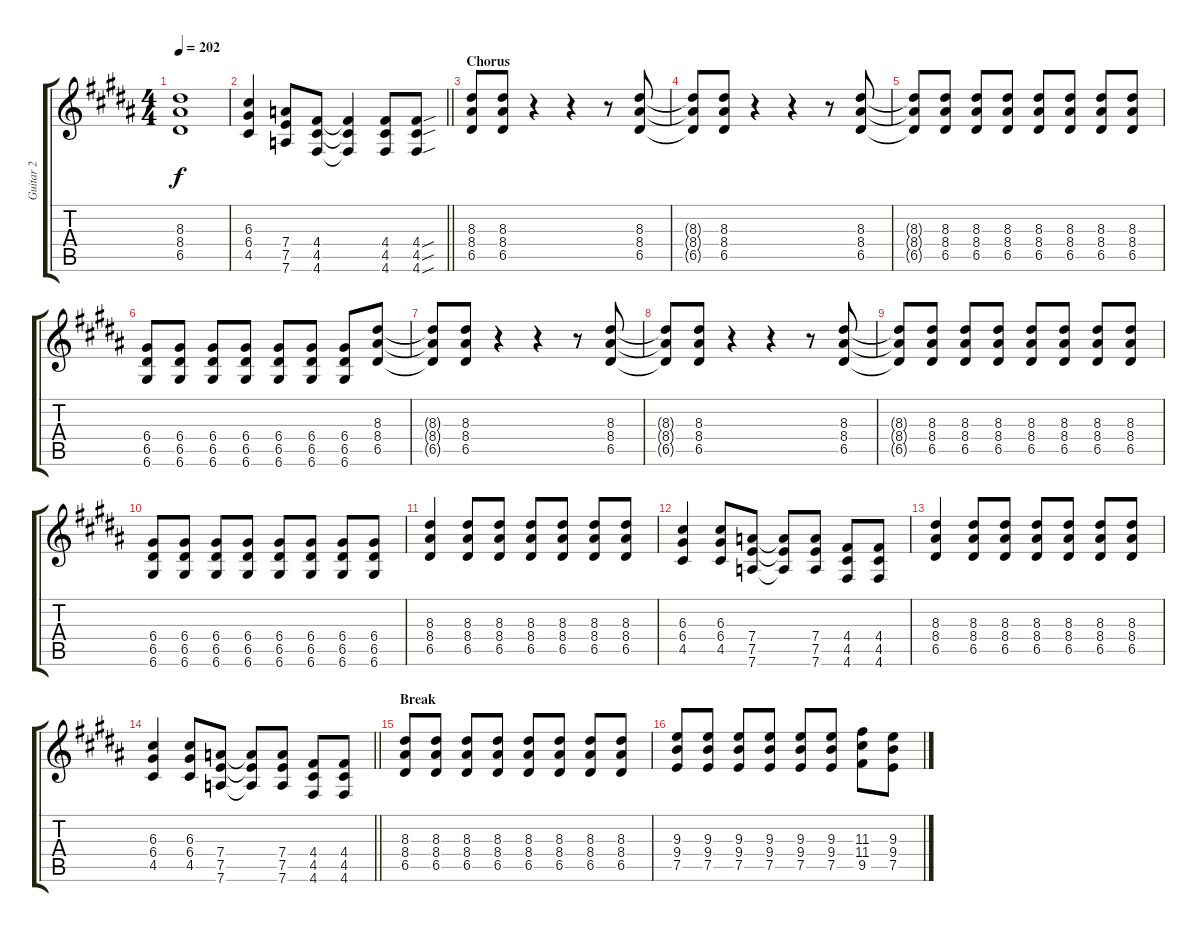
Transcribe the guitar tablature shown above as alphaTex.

\track ("Guitar 2" "Guitar 2") {instrument distortionguitar}
\staff {score tabs}
\tuning (E4 B3 G3 D3 A2 D2) {hide}
\ts (4 4)
\tempo 202
\clef g2
\ks g#minor
(8.3 8.4 6.5).1{dy f} |
\barLineRight lightlight
(6.3 6.4 4.5).4 (7.4 7.5 7.6).8 (4.4 4.5 4.6).8 (4.4{t} 4.5{t} 4.6{t}).4 (4.4 4.5 4.6).8 (4.4{sou} 4.5{sou} 4.6{sou}).8 |
\section ("" "Chorus")
(8.3 8.4 6.5).8 (8.3 8.4 6.5).8 r.4 r.4 r.8 (8.3 8.4 6.5).8 |
(8.3{t} 8.4{t} 6.5{t}).8 (8.3 8.4 6.5).8 r.4 r.4 r.8 (8.3 8.4 6.5).8 |
(8.3{t} 8.4{t} 6.5{t}).8 (8.3 8.4 6.5).8 (8.3 8.4 6.5).8 (8.3 8.4 6.5).8 (8.3 8.4 6.5).8 (8.3 8.4 6.5).8 (8.3 8.4 6.5).8 (8.3 8.4 6.5).8 |
(6.4 6.5 6.6).8 (6.4 6.5 6.6).8 (6.4 6.5 6.6).8 (6.4 6.5 6.6).8 (6.4 6.5 6.6).8 (6.4 6.5 6.6).8 (6.4 6.5 6.6).8 (8.3 8.4 6.5).8 |
(8.3{t} 8.4{t} 6.5{t}).8 (8.3 8.4 6.5).8 r.4 r.4 r.8 (8.3 8.4 6.5).8 |
(8.3{t} 8.4{t} 6.5{t}).8 (8.3 8.4 6.5).8 r.4 r.4 r.8 (8.3 8.4 6.5).8 |
(8.3{t} 8.4{t} 6.5{t}).8 (8.3 8.4 6.5).8 (8.3 8.4 6.5).8 (8.3 8.4 6.5).8 (8.3 8.4 6.5).8 (8.3 8.4 6.5).8 (8.3 8.4 6.5).8 (8.3 8.4 6.5).8 |
(6.4 6.5 6.6).8 (6.4 6.5 6.6).8 (6.4 6.5 6.6).8 (6.4 6.5 6.6).8 (6.4 6.5 6.6).8 (6.4 6.5 6.6).8 (6.4 6.5 6.6).8 (6.4 6.5 6.6).8 |
(8.3 8.4 6.5).4 (8.3 8.4 6.5).8 (8.3 8.4 6.5).8 (8.3 8.4 6.5).8 (8.3 8.4 6.5).8 (8.3 8.4 6.5).8 (8.3 8.4 6.5).8 |
(6.3 6.4 4.5).4 (6.3 6.4 4.5).8 (7.4 7.5 7.6).8 (7.4{t} 7.5{t} 7.6{t}).8 (7.4 7.5 7.6).8 (4.4 4.5 4.6).8 (4.4 4.5 4.6).8 |
(8.3 8.4 6.5).4 (8.3 8.4 6.5).8 (8.3 8.4 6.5).8 (8.3 8.4 6.5).8 (8.3 8.4 6.5).8 (8.3 8.4 6.5).8 (8.3 8.4 6.5).8 |
\barLineRight lightlight
(6.3 6.4 4.5).4 (6.3 6.4 4.5).8 (7.4 7.5 7.6).8 (7.4{t} 7.5{t} 7.6{t}).8 (7.4 7.5 7.6).8 (4.4 4.5 4.6).8 (4.4 4.5 4.6).8 |
\section ("" "Break")
(8.3 8.4 6.5).8 (8.3 8.4 6.5).8 (8.3 8.4 6.5).8 (8.3 8.4 6.5).8 (8.3 8.4 6.5).8 (8.3 8.4 6.5).8 (8.3 8.4 6.5).8 (8.3 8.4 6.5).8 |
(9.3 9.4 7.5).8 (9.3 9.4 7.5).8 (9.3 9.4 7.5).8 (9.3 9.4 7.5).8 (9.3 9.4 7.5).8 (9.3 9.4 7.5).8 (11.3 11.4 9.5).8 (9.3 9.4 7.5).8
